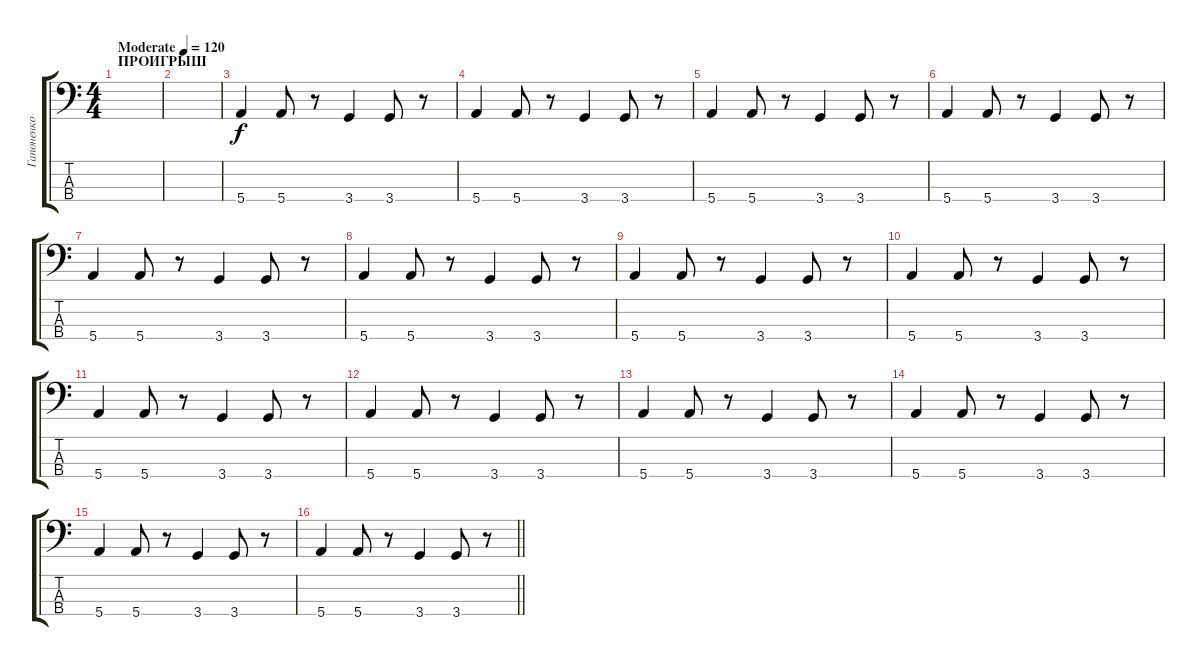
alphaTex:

\track ("Гапоненко Андрей" "Гапоненко ") {instrument electricbassfinger}
\staff {score tabs}
\tuning (G2 D2 A1 E1) {hide}
\ts (4 4)
\section ("" "ПРОИГРЫШ")
\tempo (120 "Moderate")
\clef f4
\ks c
|
|
5.4.4 5.4.8 r.8 3.4.4 3.4.8 r.8 |
5.4.4 5.4.8 r.8 3.4.4 3.4.8 r.8 |
5.4.4 5.4.8 r.8 3.4.4 3.4.8 r.8 |
5.4.4 5.4.8 r.8 3.4.4 3.4.8 r.8 |
5.4.4 5.4.8 r.8 3.4.4 3.4.8 r.8 |
5.4.4 5.4.8 r.8 3.4.4 3.4.8 r.8 |
5.4.4 5.4.8 r.8 3.4.4 3.4.8 r.8 |
5.4.4 5.4.8 r.8 3.4.4 3.4.8 r.8 |
5.4.4 5.4.8 r.8 3.4.4 3.4.8 r.8 |
5.4.4 5.4.8 r.8 3.4.4 3.4.8 r.8 |
5.4.4 5.4.8 r.8 3.4.4 3.4.8 r.8 |
5.4.4 5.4.8 r.8 3.4.4 3.4.8 r.8 |
5.4.4 5.4.8 r.8 3.4.4 3.4.8 r.8 |
\barLineRight lightlight
5.4.4 5.4.8 r.8 3.4.4 3.4.8 r.8
